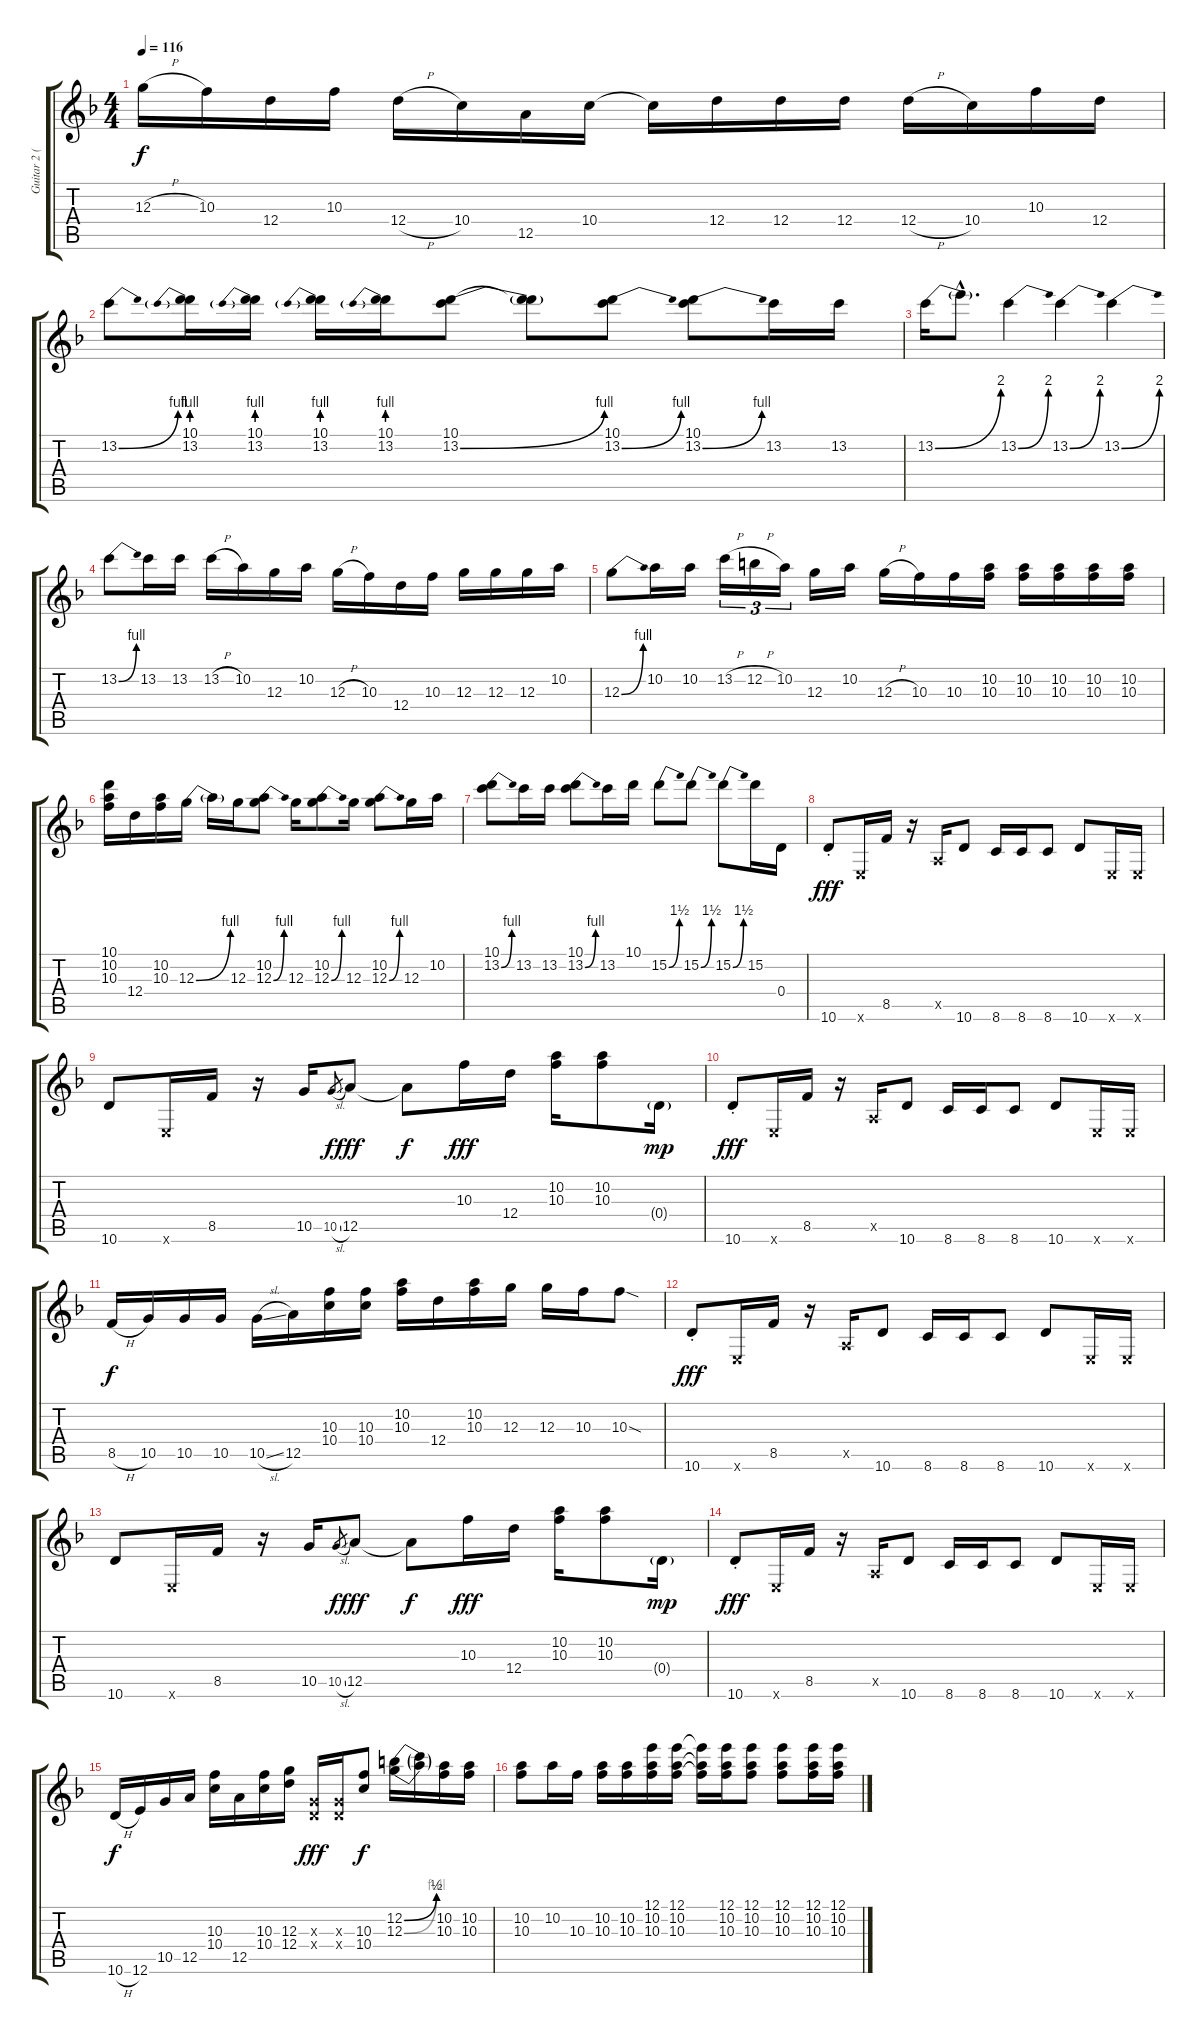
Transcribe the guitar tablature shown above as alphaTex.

\track ("Guitar 2 (Right Channel)" "Guitar 2 (") {instrument distortionguitar}
\staff {score tabs}
\tuning (E4 B3 G3 D3 A2 E2) {hide}
\ts (4 4)
\tempo 116
\clef g2
\ks f
12.3{h}.16{dy f} 10.3.16 12.4.16 10.3.16 12.4{h}.16 10.4.16 12.5.16 10.4.16 10.4{t}.16 12.4.16 12.4.16 12.4.16 12.4{h}.16 10.4.16 10.3.16 12.4.16 |
13.2{be (bend 0 0 60 4)}.8 (10.1 13.2{be (prebend 0 4 60 4)}).16 (10.1 13.2{be (prebend 0 4 60 4)}).16 (10.1 13.2{be (prebend 0 4 60 4)}).16 (10.1 13.2{be (prebend 0 4 60 4)}).16 (10.1 13.2{be (bend 0 0 60 4)}).8 (10.1{t} 13.2{t}).8 (10.1 13.2{be (bend 0 0 60 4)}).8 (10.1 13.2{be (bend 0 0 60 4)}).8 13.2.16 13.2.16 |
13.2{be (bend 0 0 60 8)}.16 13.2{hac t}.8{d} 13.2{be (bend 0 0 60 8)}.4 13.2{be (bend 0 0 60 8)}.4 13.2{be (bend 0 0 60 8)}.4 |
13.2{be (bend 0 0 60 4)}.8 13.2.16 13.2.16 13.2{h}.16 10.2.16 12.3.16 10.2.16 12.3{h}.16 10.3.16 12.4.16 10.3.16 12.3.16 12.3.16 12.3.16 10.2.16 |
12.3{be (bend 0 0 60 4)}.8 10.2.16 10.2.16 13.2{h}.16{tu (3 2)} 12.2{h}.16{tu (3 2)} 10.2.16{tu (3 2)} 12.3.16 10.2.16 12.3{h}.16 10.3.16 10.3.16 (10.2 10.3).16 (10.2 10.3).16 (10.2 10.3).16 (10.2 10.3).16 (10.2 10.3).16 |
(10.1 10.2 10.3).16 12.4.16 (10.2 10.3).16 12.3{be (bend 0 0 60 4)}.16 12.3{t}.16 12.3.16 (10.2 12.3{be (bend 0 0 60 4)}).8 12.3.16 (10.2 12.3{be (bend 0 0 60 4)}).8 12.3.16 (10.2 12.3{be (bend 0 0 60 4)}).8 12.3.16 10.2.16 |
(10.1 13.2{be (bend 0 0 60 4)}).8 13.2.16 13.2.16 (10.1 13.2{be (bend 0 0 60 4)}).8 13.2.16 10.1.16 15.2{be (bend 0 0 60 6)}.8 15.2{be (bend 0 0 60 6)}.8 15.2{be (bend 0 0 60 6)}.8 15.2.16 0.4.16 |
10.6{st}.8{dy fff} 0.6{x}.16 8.5.16 r.16 0.5{x}.16 10.6.8 8.6.16 8.6.16 8.6.8 10.6.8 0.6{x}.16 0.6{x}.16 |
10.6.8 0.6{x}.16 8.5.16 r.16 10.5.16 10.5{sl}.8{gr dy f} 12.5.8{dy fff} 12.5{t}.8{dy f} 10.3.16{dy fff} 12.4.16 (10.2 10.3).16 (10.2 10.3).8 0.4{g}.16{dy mp} |
10.6{st}.8{dy fff} 0.6{x}.16 8.5.16 r.16 0.5{x}.16 10.6.8 8.6.16 8.6.16 8.6.8 10.6.8 0.6{x}.16 0.6{x}.16 |
8.5{h}.16{dy f} 10.5.16 10.5.16 10.5.16 10.5{sl}.16 12.5.16 (10.3 10.4).16 (10.3 10.4).16 (10.2 10.3).16 12.4.16 (10.2 10.3).16 12.3.16 12.3.16 10.3.16 10.3{sod}.8 |
10.6{st}.8{dy fff} 0.6{x}.16 8.5.16 r.16 0.5{x}.16 10.6.8 8.6.16 8.6.16 8.6.8 10.6.8 0.6{x}.16 0.6{x}.16 |
10.6.8 0.6{x}.16 8.5.16 r.16 10.5.16 10.5{sl}.8{gr dy f} 12.5.8{dy fff} 12.5{t}.8{dy f} 10.3.16{dy fff} 12.4.16 (10.2 10.3).16 (10.2 10.3).8 0.4{g}.16{dy mp} |
10.6{st}.8{dy fff} 0.6{x}.16 8.5.16 r.16 0.5{x}.16 10.6.8 8.6.16 8.6.16 8.6.8 10.6.8 0.6{x}.16 0.6{x}.16 |
10.6{h}.16{dy f} 12.6.16 10.5.16 12.5.16 (10.3 10.4).16 12.5.16 (10.3 10.4).16 (12.3 12.4).16 (0.3{x} 0.4{x}).16{dy fff} (0.3{x} 0.4{x}).16 (10.3 10.4).8{dy f} (12.2{be (bend 0 0 60 2)} 12.3{be (bend 0 0 60 4)}).16 (12.2{t} 12.3{t}).16 (10.2 10.3).16 (10.2 10.3).16 |
(10.2 10.3).8 10.2.16 10.3.16 (10.2 10.3).16 (10.2 10.3).16 (12.1 10.2 10.3).16 (12.1 10.2 10.3).16 (12.1{t} 10.2{t} 10.3{t}).16 (12.1 10.2 10.3).16 (12.1 10.2 10.3).8 (12.1 10.2 10.3).8 (12.1 10.2 10.3).16 (12.1 10.2 10.3).16
